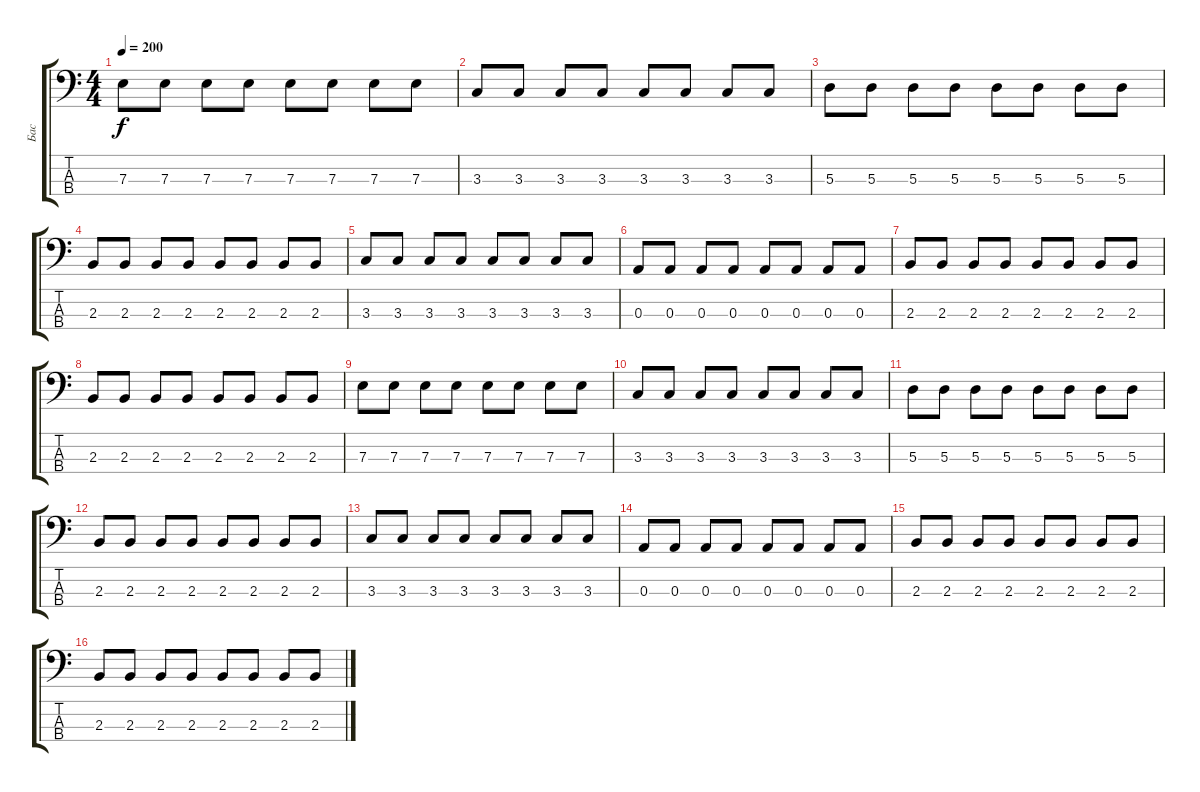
\track ("Бас" "Бас") {instrument electricbassfinger}
\staff {score tabs}
\tuning (G2 D2 A1 E1) {hide}
\ts (4 4)
\tempo 200
\clef f4
\ks c
7.3.8{dy f} 7.3.8 7.3.8 7.3.8 7.3.8 7.3.8 7.3.8 7.3.8 |
3.3.8 3.3.8 3.3.8 3.3.8 3.3.8 3.3.8 3.3.8 3.3.8 |
5.3.8 5.3.8 5.3.8 5.3.8 5.3.8 5.3.8 5.3.8 5.3.8 |
2.3.8 2.3.8 2.3.8 2.3.8 2.3.8 2.3.8 2.3.8 2.3.8 |
3.3.8 3.3.8 3.3.8 3.3.8 3.3.8 3.3.8 3.3.8 3.3.8 |
0.3.8 0.3.8 0.3.8 0.3.8 0.3.8 0.3.8 0.3.8 0.3.8 |
2.3.8 2.3.8 2.3.8 2.3.8 2.3.8 2.3.8 2.3.8 2.3.8 |
2.3.8 2.3.8 2.3.8 2.3.8 2.3.8 2.3.8 2.3.8 2.3.8 |
7.3.8 7.3.8 7.3.8 7.3.8 7.3.8 7.3.8 7.3.8 7.3.8 |
3.3.8 3.3.8 3.3.8 3.3.8 3.3.8 3.3.8 3.3.8 3.3.8 |
5.3.8 5.3.8 5.3.8 5.3.8 5.3.8 5.3.8 5.3.8 5.3.8 |
2.3.8 2.3.8 2.3.8 2.3.8 2.3.8 2.3.8 2.3.8 2.3.8 |
3.3.8 3.3.8 3.3.8 3.3.8 3.3.8 3.3.8 3.3.8 3.3.8 |
0.3.8 0.3.8 0.3.8 0.3.8 0.3.8 0.3.8 0.3.8 0.3.8 |
2.3.8 2.3.8 2.3.8 2.3.8 2.3.8 2.3.8 2.3.8 2.3.8 |
2.3.8 2.3.8 2.3.8 2.3.8 2.3.8 2.3.8 2.3.8 2.3.8
